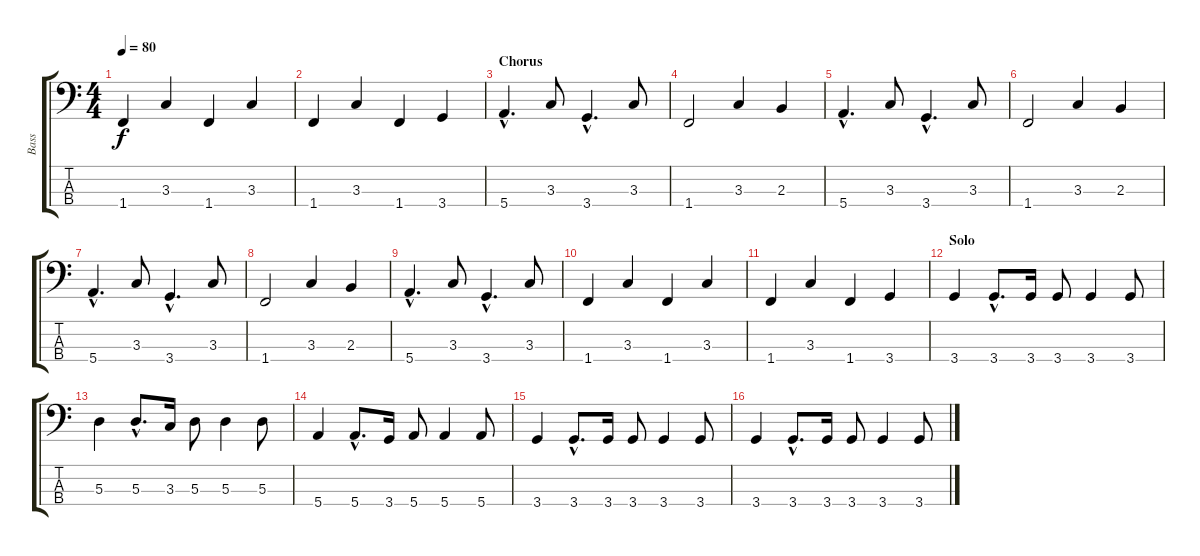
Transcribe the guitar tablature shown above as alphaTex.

\track ("Bass" "Bass") {instrument fretlessbass}
\staff {score tabs}
\tuning (G2 D2 A1 E1) {hide}
\ts (4 4)
\tempo 80
\clef f4
\ks c
1.4.4{dy f} 3.3.4 1.4.4 3.3.4 |
1.4.4 3.3.4 1.4.4 3.4.4 |
\section ("" "Chorus")
5.4{hac}.4{d} 3.3.8 3.4{hac}.4{d} 3.3.8 |
1.4.2 3.3.4 2.3.4 |
5.4{hac}.4{d} 3.3.8 3.4{hac}.4{d} 3.3.8 |
1.4.2 3.3.4 2.3.4 |
5.4{hac}.4{d} 3.3.8 3.4{hac}.4{d} 3.3.8 |
1.4.2 3.3.4 2.3.4 |
5.4{hac}.4{d} 3.3.8 3.4{hac}.4{d} 3.3.8 |
1.4.4 3.3.4 1.4.4 3.3.4 |
1.4.4 3.3.4 1.4.4 3.4.4 |
\section ("" "Solo")
3.4.4 3.4{hac}.8{d} 3.4.16 3.4.8 3.4.4 3.4.8 |
5.3.4 5.3{hac}.8{d} 3.3.16 5.3.8 5.3.4 5.3.8 |
5.4.4 5.4{hac}.8{d} 3.4.16 5.4.8 5.4.4 5.4.8 |
3.4.4 3.4{hac}.8{d} 3.4.16 3.4.8 3.4.4 3.4.8 |
3.4.4 3.4{hac}.8{d} 3.4.16 3.4.8 3.4.4 3.4.8
